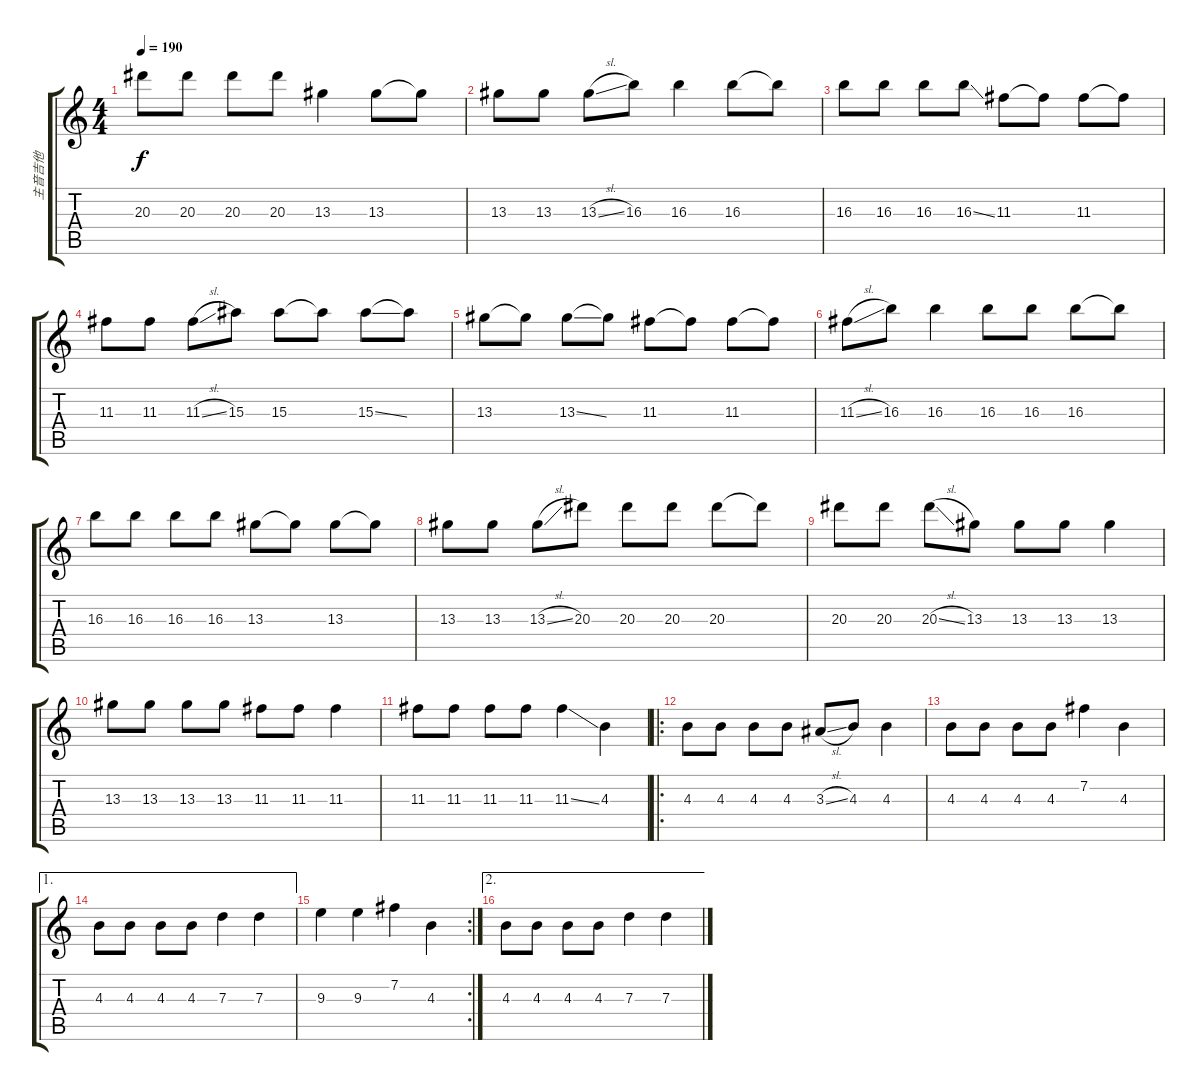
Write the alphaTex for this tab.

\track ("主音吉他" "主音吉他") {instrument overdrivenguitar}
\staff {score tabs}
\tuning (E4 B3 G3 D3 A2 E2) {hide}
\ts (4 4)
\tempo 190
\clef g2
\ks c
20.3.8{dy f} 20.3.8 20.3.8 20.3.8 13.3.4 13.3.8 13.3{t}.8 |
13.3.8 13.3.8 13.3{sl}.8 16.3.8 16.3.4 16.3.8 16.3{t}.8 |
16.3.8 16.3.8 16.3.8 16.3{ss}.8 11.3.8 11.3{t}.8 11.3.8 11.3{t}.8 |
11.3.8 11.3.8 11.3{sl}.8 15.3.8 15.3.8 15.3{t}.8 15.3{ss}.8 15.3{t}.8 |
13.3.8 13.3{t}.8 13.3{ss}.8 13.3{t}.8 11.3.8 11.3{t}.8 11.3.8 11.3{t}.8 |
11.3{sl}.8 16.3.8 16.3.4 16.3.8 16.3.8 16.3.8 16.3{t}.8 |
16.3.8 16.3.8 16.3.8 16.3.8 13.3.8 13.3{t}.8 13.3.8 13.3{t}.8 |
13.3.8 13.3.8 13.3{sl}.8 20.3.8 20.3.8 20.3.8 20.3.8 20.3{t}.8 |
20.3.8 20.3.8 20.3{sl}.8 13.3.8 13.3.8 13.3.8 13.3.4 |
13.3.8 13.3.8 13.3.8 13.3.8 11.3.8 11.3.8 11.3.4 |
11.3.8 11.3.8 11.3.8 11.3.8 11.3{ss}.4 4.3.4 |
\ro
4.3.8 4.3.8 4.3.8 4.3.8 3.3{sl}.8 4.3.8 4.3.4 |
4.3.8 4.3.8 4.3.8 4.3.8 7.2.4 4.3.4 |
\ae 1
4.3.8 4.3.8 4.3.8 4.3.8 7.3.4 7.3.4 |
\rc 2
9.3.4 9.3.4 7.2.4 4.3.4 |
\ae 2
4.3.8 4.3.8 4.3.8 4.3.8 7.3.4 7.3.4
